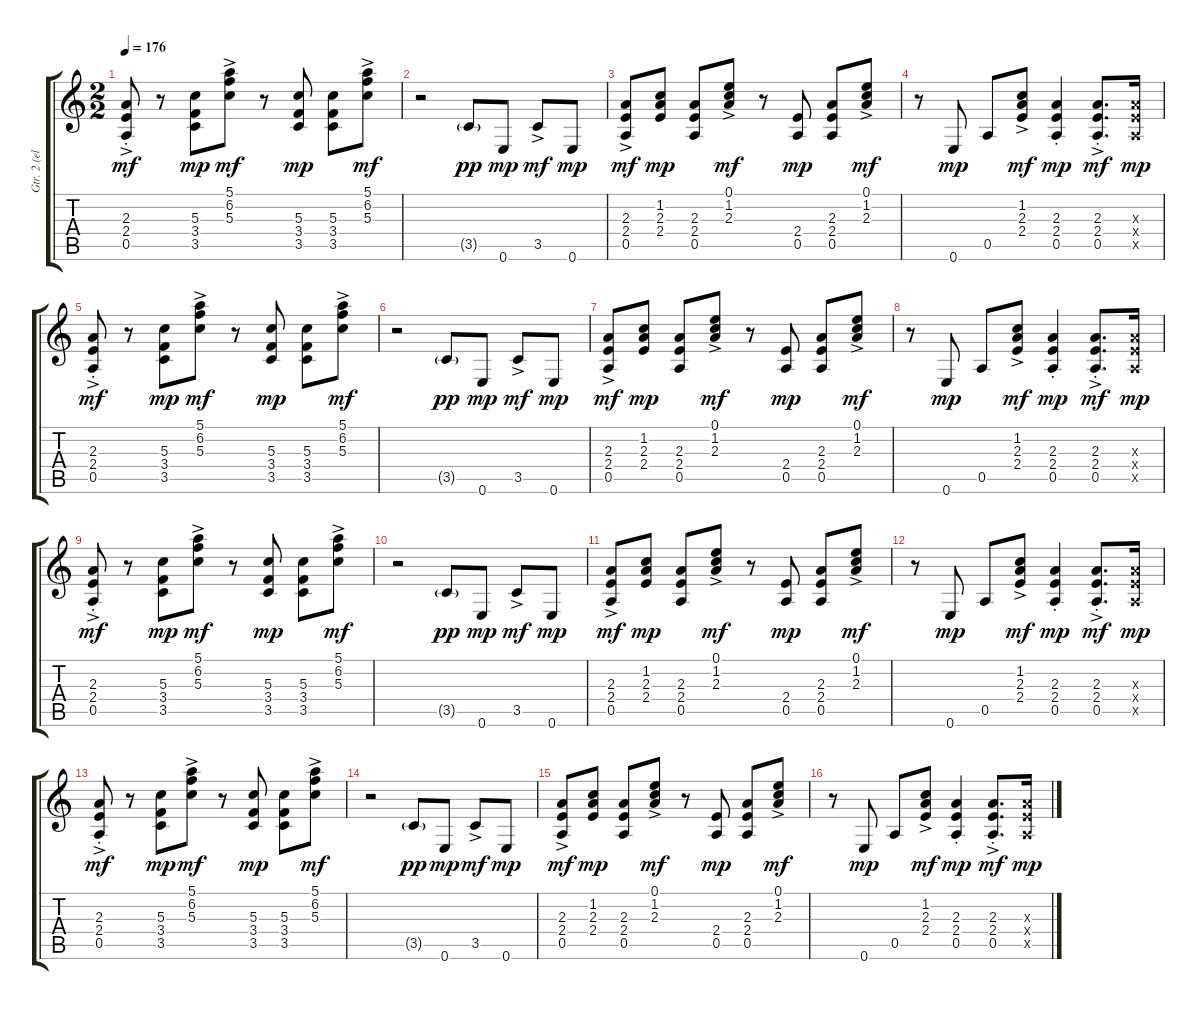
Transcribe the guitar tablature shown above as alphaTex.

\track ("Gtr. 2 (elec)" "Gtr. 2 (el") {instrument overdrivenguitar}
\staff {score tabs}
\tuning (E4 B3 G3 D3 A2 E2) {hide}
\ts (2 2)
\tempo 176
\clef g2
\ks c
(2.3{ac st} 2.4{ac st} 0.5{ac st}).8{dy mf} r.8 (5.3 3.4 3.5).8{dy mp} (5.1{ac} 6.2{ac} 5.3{ac}).8{dy mf} r.8 (5.3 3.4 3.5).8{dy mp} (5.3 3.4 3.5).8 (5.1{ac} 6.2{ac} 5.3{ac}).8{dy mf} |
r.2 3.5{g}.8{dy pp} 0.6.8{dy mp} 3.5{ac}.8{dy mf} 0.6.8{dy mp} |
(2.3 2.4{ac} 0.5{ac}).8{dy mf} (1.2 2.3 2.4).8{dy mp} (2.3 2.4 0.5).8 (0.1{ac} 1.2{ac} 2.3{ac}).8{dy mf} r.8 (2.4 0.5).8{dy mp} (2.3 2.4 0.5).8 (0.1{ac} 1.2{ac} 2.3{ac}).8{dy mf} |
r.8 0.6.8{dy mp} 0.5.8 (1.2{ac} 2.3{ac} 2.4{ac}).8{dy mf} (2.3{st} 2.4{st} 0.5{st}).4{dy mp} (2.3{ac st} 2.4{ac st} 0.5{ac st}).8{d dy mf} (2.3{x} 2.4{x} 0.5{x}).16{dy mp} |
(2.3{ac st} 2.4{ac st} 0.5{ac st}).8{dy mf} r.8 (5.3 3.4 3.5).8{dy mp} (5.1{ac} 6.2{ac} 5.3{ac}).8{dy mf} r.8 (5.3 3.4 3.5).8{dy mp} (5.3 3.4 3.5).8 (5.1{ac} 6.2{ac} 5.3{ac}).8{dy mf} |
r.2 3.5{g}.8{dy pp} 0.6.8{dy mp} 3.5{ac}.8{dy mf} 0.6.8{dy mp} |
(2.3 2.4{ac} 0.5{ac}).8{dy mf} (1.2 2.3 2.4).8{dy mp} (2.3 2.4 0.5).8 (0.1{ac} 1.2{ac} 2.3{ac}).8{dy mf} r.8 (2.4 0.5).8{dy mp} (2.3 2.4 0.5).8 (0.1{ac} 1.2{ac} 2.3{ac}).8{dy mf} |
r.8 0.6.8{dy mp} 0.5.8 (1.2{ac} 2.3{ac} 2.4{ac}).8{dy mf} (2.3{st} 2.4{st} 0.5{st}).4{dy mp} (2.3{ac st} 2.4{ac st} 0.5{ac st}).8{d dy mf} (2.3{x} 2.4{x} 0.5{x}).16{dy mp} |
(2.3{ac st} 2.4{ac st} 0.5{ac st}).8{dy mf} r.8 (5.3 3.4 3.5).8{dy mp} (5.1{ac} 6.2{ac} 5.3{ac}).8{dy mf} r.8 (5.3 3.4 3.5).8{dy mp} (5.3 3.4 3.5).8 (5.1{ac} 6.2{ac} 5.3{ac}).8{dy mf} |
r.2 3.5{g}.8{dy pp} 0.6.8{dy mp} 3.5{ac}.8{dy mf} 0.6.8{dy mp} |
(2.3 2.4{ac} 0.5{ac}).8{dy mf} (1.2 2.3 2.4).8{dy mp} (2.3 2.4 0.5).8 (0.1{ac} 1.2{ac} 2.3{ac}).8{dy mf} r.8 (2.4 0.5).8{dy mp} (2.3 2.4 0.5).8 (0.1{ac} 1.2{ac} 2.3{ac}).8{dy mf} |
r.8 0.6.8{dy mp} 0.5.8 (1.2{ac} 2.3{ac} 2.4{ac}).8{dy mf} (2.3{st} 2.4{st} 0.5{st}).4{dy mp} (2.3{ac st} 2.4{ac st} 0.5{ac st}).8{d dy mf} (2.3{x} 2.4{x} 0.5{x}).16{dy mp} |
(2.3{ac st} 2.4{ac st} 0.5{ac st}).8{dy mf} r.8 (5.3 3.4 3.5).8{dy mp} (5.1{ac} 6.2{ac} 5.3{ac}).8{dy mf} r.8 (5.3 3.4 3.5).8{dy mp} (5.3 3.4 3.5).8 (5.1{ac} 6.2{ac} 5.3{ac}).8{dy mf} |
r.2 3.5{g}.8{dy pp} 0.6.8{dy mp} 3.5{ac}.8{dy mf} 0.6.8{dy mp} |
(2.3 2.4{ac} 0.5{ac}).8{dy mf} (1.2 2.3 2.4).8{dy mp} (2.3 2.4 0.5).8 (0.1{ac} 1.2{ac} 2.3{ac}).8{dy mf} r.8 (2.4 0.5).8{dy mp} (2.3 2.4 0.5).8 (0.1{ac} 1.2{ac} 2.3{ac}).8{dy mf} |
r.8 0.6.8{dy mp} 0.5.8 (1.2{ac} 2.3{ac} 2.4{ac}).8{dy mf} (2.3{st} 2.4{st} 0.5{st}).4{dy mp} (2.3{ac st} 2.4{ac st} 0.5{ac st}).8{d dy mf} (2.3{x} 2.4{x} 0.5{x}).16{dy mp}
